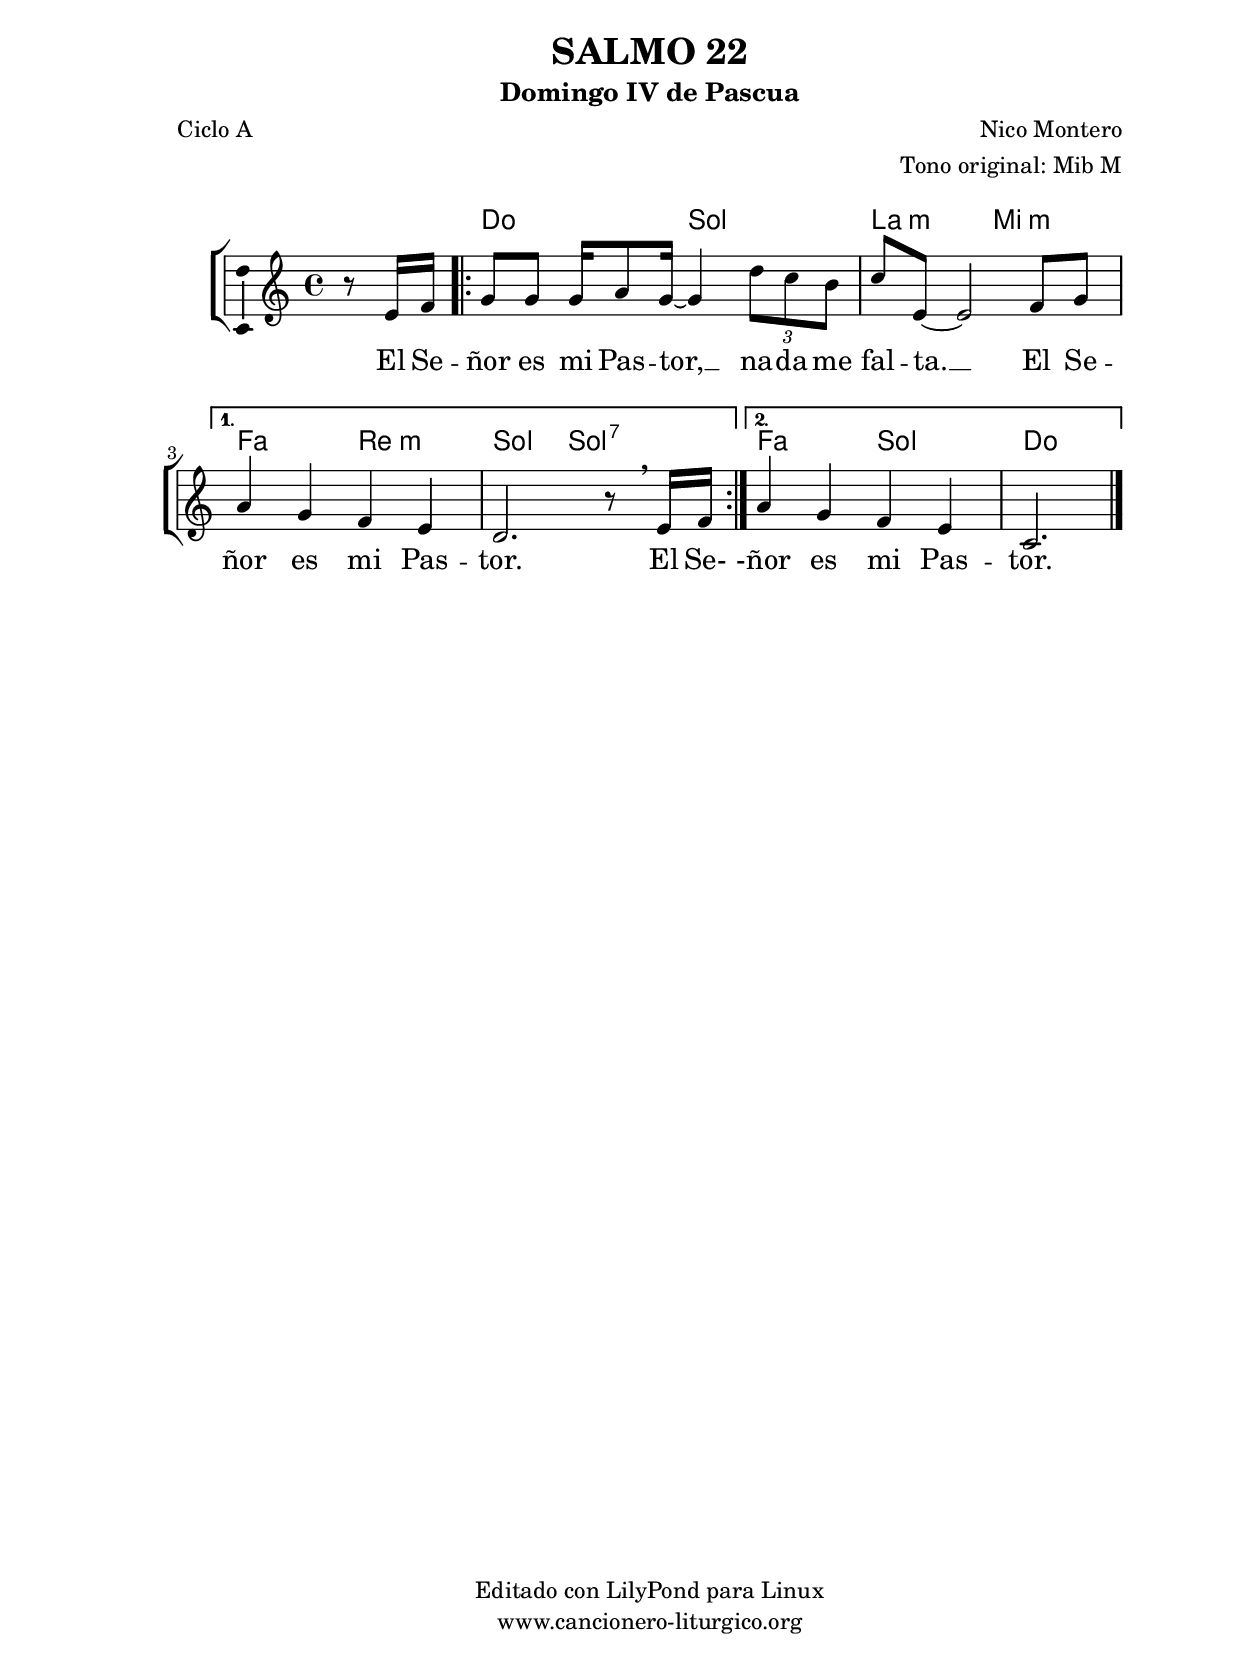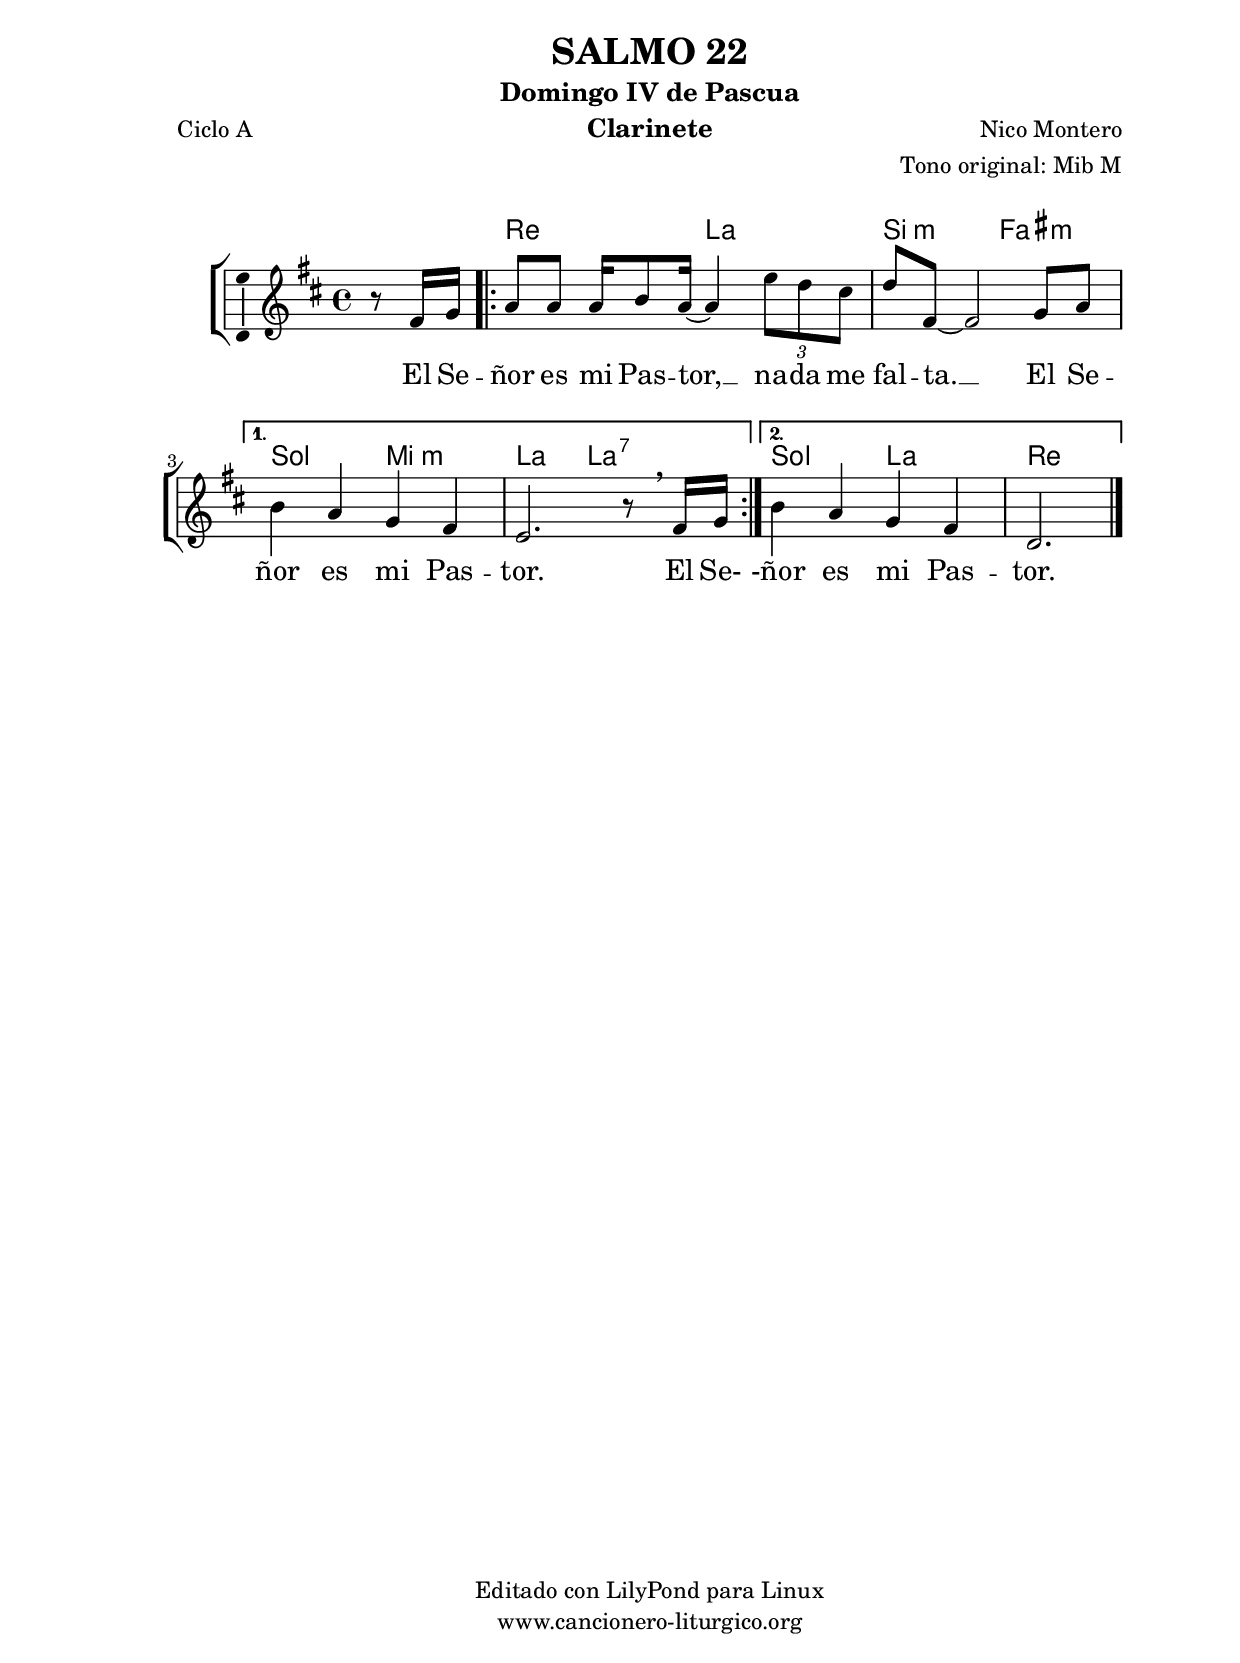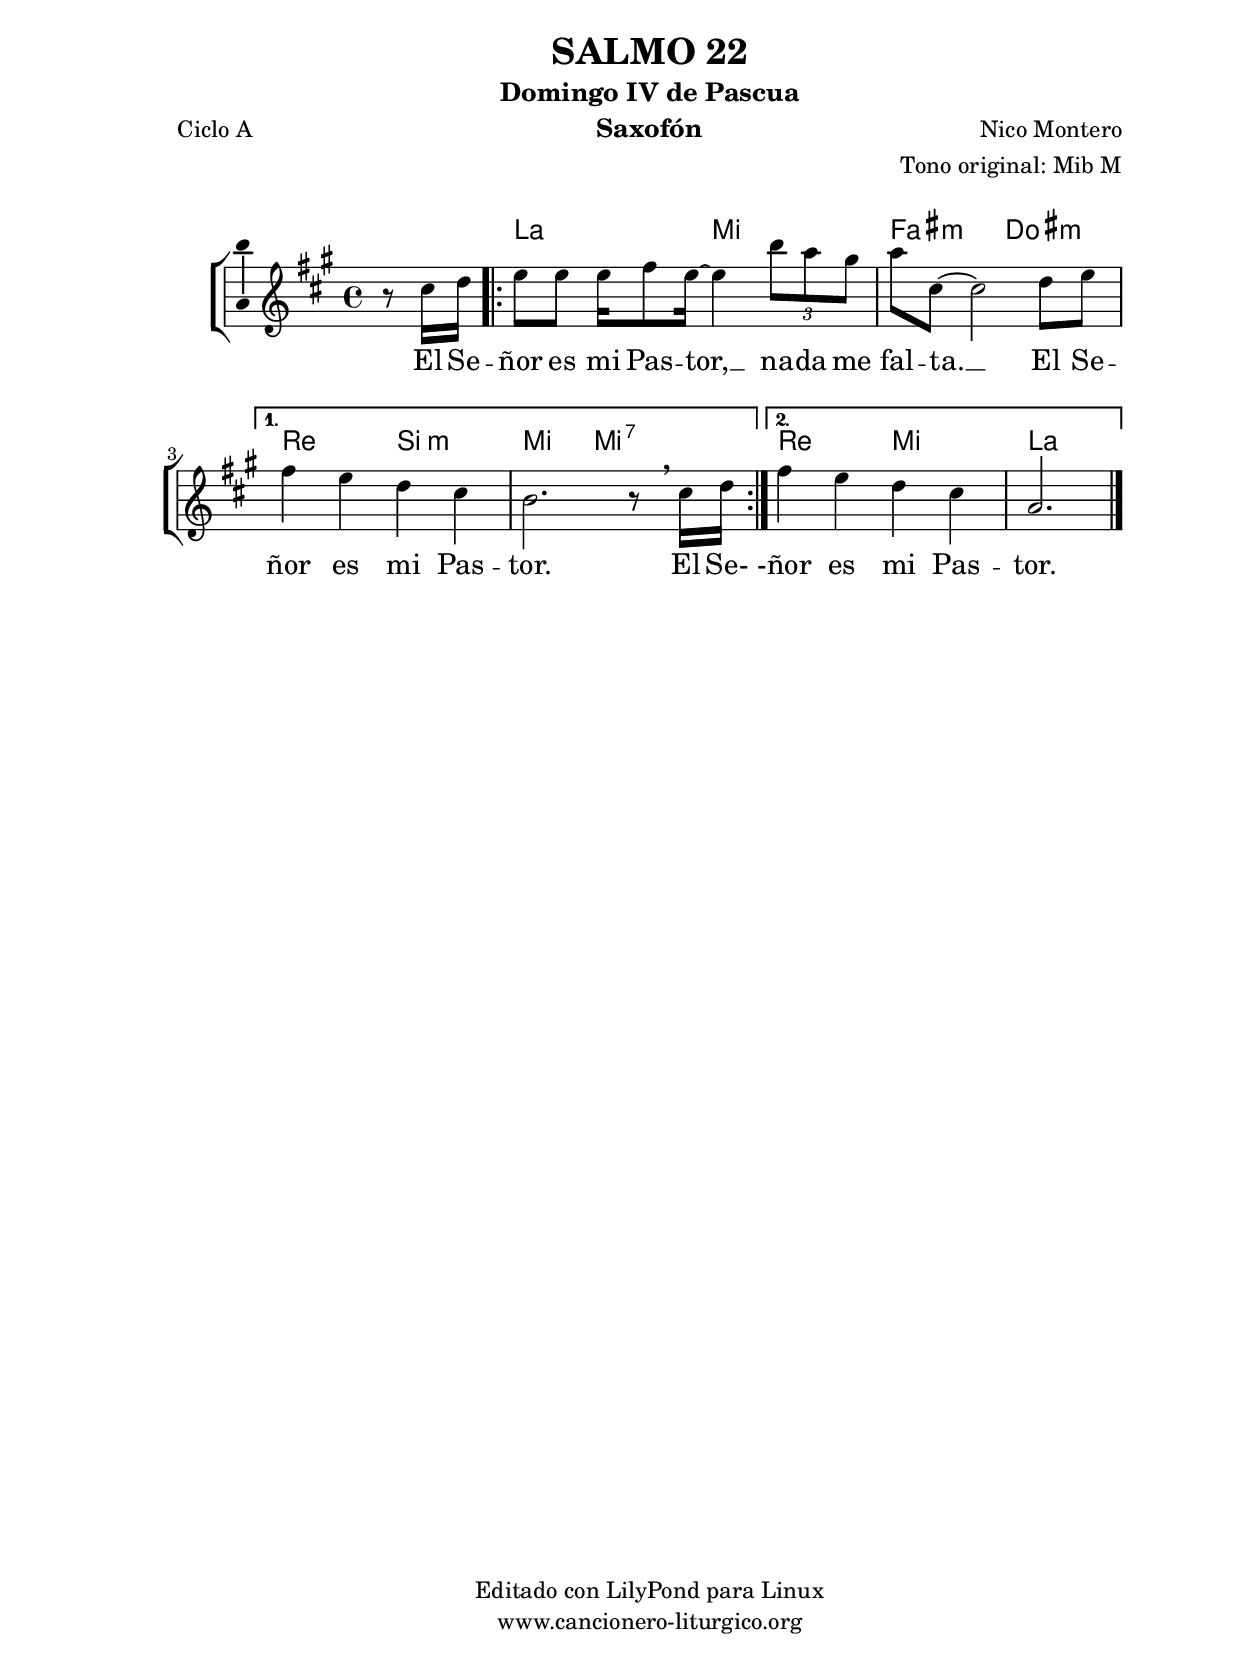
%
%para convertir .midi en .wav:
%timidity filename.midi -Ow -o finename.wav
%
%
%Para convertir de .wav a .mp3:
%lame -h -m j filename.wav
%
%
%para escuchar el midi:
%timidity nombrefichero.midi
%


%versión de lilypond para la que se ha escrito esta partitura:
\version "2.16.0"

	%Tamaño papel
	#(set-default-paper-size "a4")
	%Tamaño partitura
	#(set-global-staff-size 20)
	%No responde al pulsar sobre una nota
	#(ly:set-option 'point-and-click #f)

%parámetros del encabezamiento:
\header {
	title = "SALMO 22"
	subtitle = "Domingo IV de Pascua"
	composer = "Nico Montero"
	poet = "Ciclo A"
	meter = ""
	arranger = "Tono original: Mib M"
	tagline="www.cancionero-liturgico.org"
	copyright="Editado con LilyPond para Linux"
	tiempo = "Pascua"
	usos = "Salmo"
	letra = "El Señor es mi Pastor, nada me falta. El Señor es mi Pastor."
	}

%parámetros asociados al papel:
\paper  {
	oddHeaderMarkup = \markup {\fill-line { \on-the-fly #not-first-page \fromproperty #'header:title \on-the-fly #not-first-page \fromproperty #'header:composer }}
	evenHeaderMarkup = \markup {\fill-line { \fromproperty #'header:composer \fromproperty #'header:title }}
	#(set-paper-size "a4")
	print-page-number = ##f
	first-page-number = 1
	print-first-page-number = ##f
%	head-separation = 3.0 \cm
	top-margin = 2.0 \cm
	bottom-margin = 0.5\cm
%%%	bottom-margin = -1.0\cm
	left-margin = 3.0 \cm
	line-width = 16.0 \cm 
	indent = 8\mm
	interscoreline = 2.\mm
	between-system-space = 15\mm
%	para que las partituras no llenen la hoja:
	ragged-bottom = ##t
%	idem para la última hoja:
	ragged-last-bottom = ##f
%	para que las partituras llenen el ancho del papel:
	ragged-last = ##f
	after-title-space = 2.5 \cm
%page-count=1
%system-count=1

	%Flexible Vertical Spacing
%	markup-markup-spacing =
%	#'((basic-distance . 15) (minimum-distance . 15) (padding . 3))
	markup-system-spacing =
	#'((basic-distance . 15) (minimum-distance . 15) (padding . 3))
	system-system-spacing =
	#'((basic-distance . 15) (minimum-distance . 15) (padding . 3))
	score-system-spacing =
	#'((basic-distance . 15) (minimum-distance . 15) (padding . 5))
%	top-system-spacing = % header
%	#'((basic-distance . 8) (minimum-distance . 0) (padding . 3))
%	top-markup-spacing =
%	#'((basic-distance . 20) (minimum-distance . 20) (padding . 3))
	last-bottom-spacing = % footer
	#'((basic-distance . 5) (minimum-distance . 5) (padding . 3))
%	score-markup-spacing =
%	#'((basic-distance . 16) (minimum-distance . 13) (padding . 3))

	}


%parámetros que afectan a toda la partitura:
global =  {
	%clave de sol (G):
	\clef G
	%armadura:
	\transpose ees c
	\key ees \major
	\tempo 4=74
	\set Score.tempoHideNote = ##t
	}


acordes = {
	\italianChords
	\chordmode {
	\transpose ees c
{

s4
\repeat volta 2 {
ees2 bes c:m g:m
}
\alternative {
{
aes2 f:m bes bes:7
}
{
aes2 bes ees2. %%%s4
}
}

	}
	}
}


melodia = 
	\transpose ees c
{
	\relative c''{

\time 4/4

\partial4
r8 g16 aes
\repeat volta 2 {
%%%%%%%%%%%%%%%bes8 bes bes16 c8 bes16~bes4 f'16 ees8 d16
bes8 bes bes16 c8 bes16~bes4 \tuplet3/2{f'8 ees d}
ees8 g,~g2 aes8 bes
}
\alternative {
{
c4 bes aes g
f2. r8 \breathe g16 aes
}
{
c4 bes aes g
ees2. %%%s4
}
}

	\bar "|."
	}
	}


texto = \lyricmode {
El Se -- ñor es mi Pas -- tor, __ na -- da me fal -- ta. __
El Se -- ñor es mi Pas -- tor.
El Se-
-ñor es mi Pas -- tor.
	}


acordesStaff = \context ChordNames = acordesStaff <<
	\set chordChanges = ##t
	\acordes
	>>


vozStaff = \context Voice = vozStaff
\with {\consists "Ambitus_engraver"}
<<
%	\set Staff.instrumentName = ""
%	\set Staff.shortInstrumentName = ""
%	\set Staff.midiInstrument = #"clarinet"
%	\set Staff.midiInstrument = #"cello"
%	\set Staff.midiInstrument = #"flute"
	\set Staff.midiInstrument = #"electric guitar (jazz)"
%	\set Staff.midiInstrument = #"english horn"
%	\set Staff.midiInstrument = #"violin"
%	\set Staff.midiInstrument = #"glockenspiel"
	\set Staff.midiMinimumVolume = #0.7
	\set Staff.midiMaximumVolume = #0.9
	\global
	\melodia
	>>


textoStaff = \context Lyrics = textoStaff <<
	\lyricsto vozStaff \texto
	>>

\book {
	\score {
		\context ChoirStaff {
			\override StaffGroup.SystemStartBracket #'collapse-height = #1
			\override Score.SystemStartBar #'collapse-height = #1
			<<
			\acordesStaff
			\vozStaff
			\textoStaff
			>>
			}
		\layout {
	    		\context {
				\Lyrics
				\override LyricText #'font-size = #2
				}
	   		 \context {
				\Score
				%fontSize = #3
				\override StaffSymbol #'staff-space = #(magstep +3)
				%\override Beam #'thickness = #0.55
				%\override SpacingSpanner #'spacing-increment = #1.0
				%\override Slur #'height-limit = #1.5
				}
			}
		}
	\score {
		\unfoldRepeats
		\context ChoirStaff {
			<<
			\acordesStaff
			\vozStaff
			>>
			}
		\midi {
	  		\context {
	  			\Score
				tempoWholesPerMinute = #(ly:make-moment 70 4)
				}
			}
		}
	}

%Partitura para clarinete
#(define output-suffix "C")
\book {
	\header{
		instrument = "Clarinete"
		}
	\score {
		\context ChoirStaff {
			\override StaffGroup.SystemStartBracket #'collapse-height = #1
			\override Score.SystemStartBar #'collapse-height = #1
\transpose c d
			<<
			\acordesStaff
			\vozStaff
			\textoStaff
			>>
			}
		\layout {
	    		\context {
				\Lyrics
				\override LyricText #'font-size = #2
				}
	   		 \context {
				\Score
				%fontSize = #3
				\override StaffSymbol #'staff-space = #(magstep +3)
				%\override Beam #'thickness = #0.55
				%\override SpacingSpanner #'spacing-increment = #1.0
				%\override Slur #'height-limit = #1.5
				}
			}
		}
	}

%Partitura para saxofón
#(define output-suffix "S")
\book {
	\header{
		instrument = "Saxofón"
		}
	\score {
		\context ChoirStaff {
			\override StaffGroup.SystemStartBracket #'collapse-height = #1
			\override Score.SystemStartBar #'collapse-height = #1
\transpose c a
			<<
			\acordesStaff
			\vozStaff
			\textoStaff
			>>
			}
		\layout {
	    		\context {
				\Lyrics
				\override LyricText #'font-size = #2
				}
	   		 \context {
				\Score
				%fontSize = #3
				\override StaffSymbol #'staff-space = #(magstep +3)
				%\override Beam #'thickness = #0.55
				%\override SpacingSpanner #'spacing-increment = #1.0
				%\override Slur #'height-limit = #1.5
				}
			}
		}
	}

